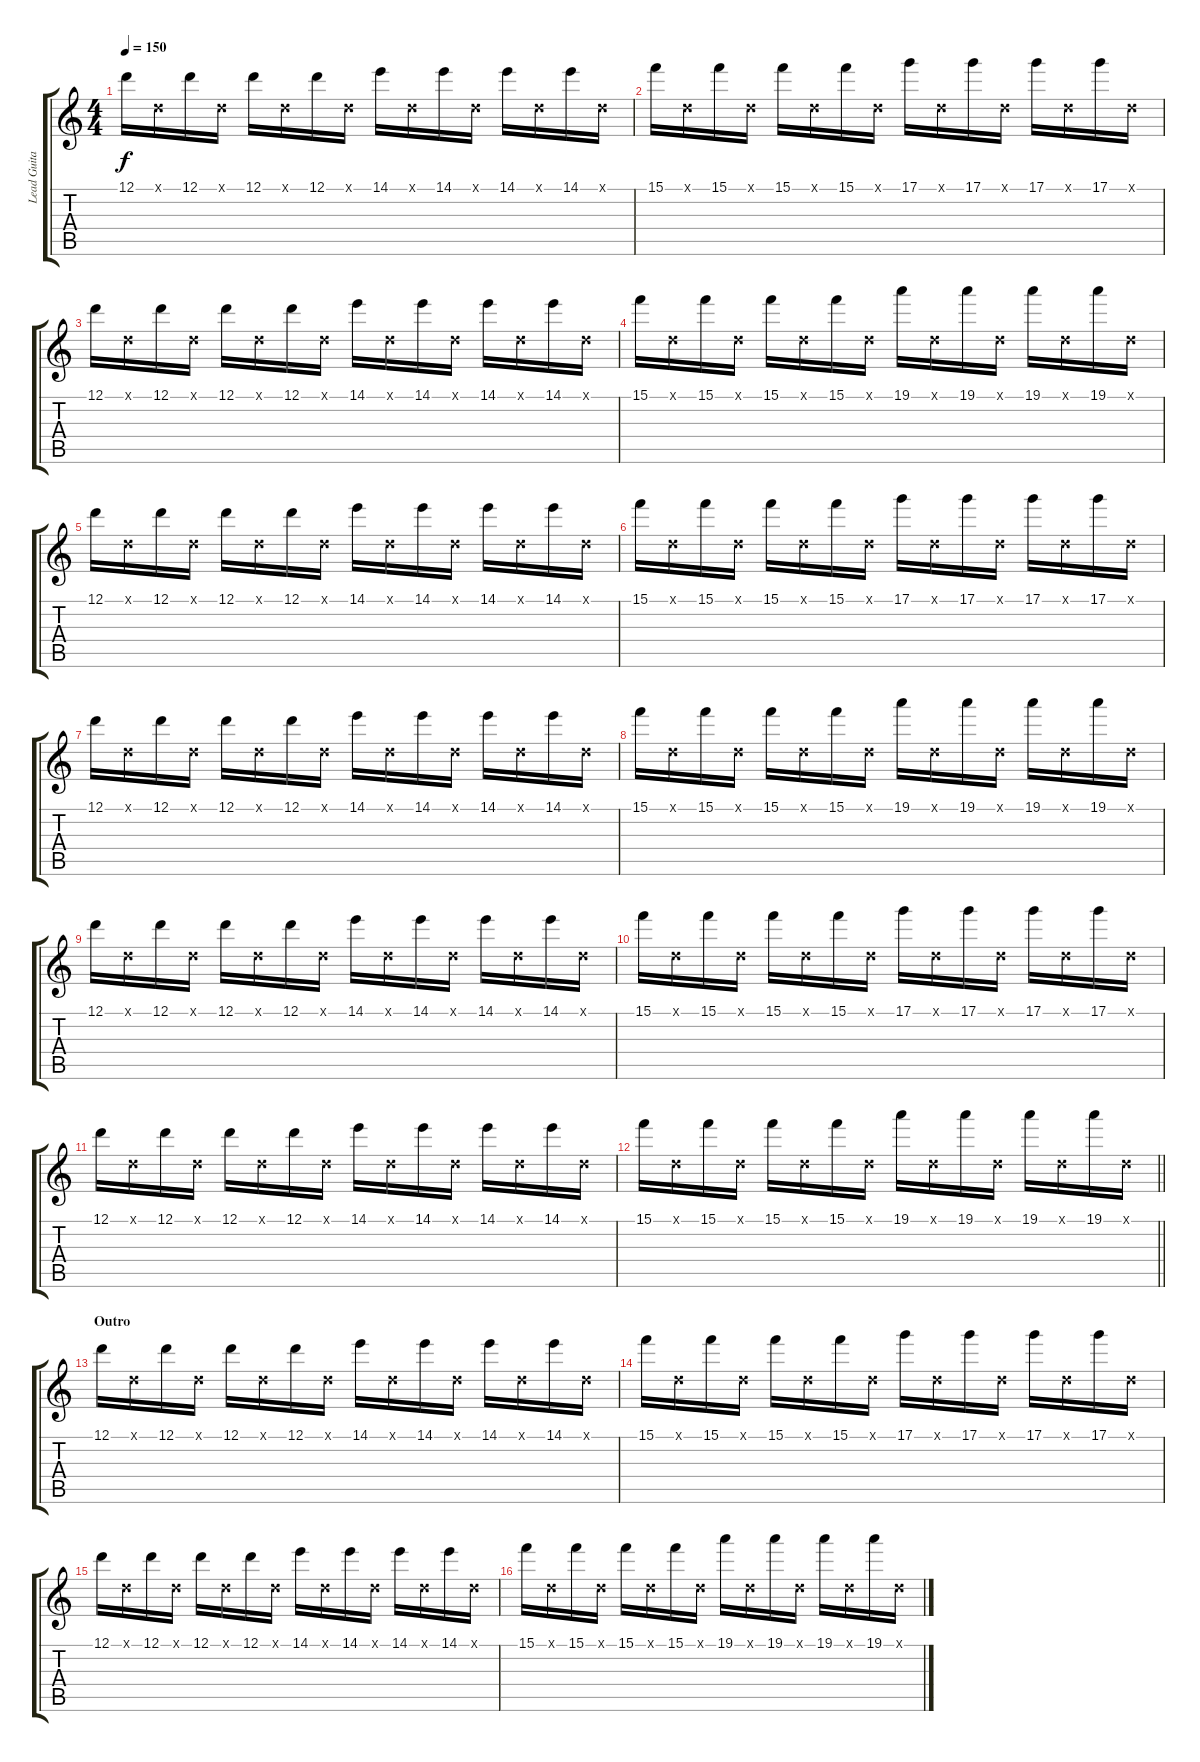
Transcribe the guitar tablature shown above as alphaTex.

\track ("Lead Guitar" "Lead Guita") {instrument distortionguitar}
\staff {score tabs}
\tuning (D4 A3 F3 C3 G2 C2) {hide}
\ts (4 4)
\tempo 150
\clef g2
\ks c
12.1.16{dy f} 0.1{x}.16 12.1.16 0.1{x}.16 12.1.16 0.1{x}.16 12.1.16 0.1{x}.16 14.1.16 0.1{x}.16 14.1.16 0.1{x}.16 14.1.16 0.1{x}.16 14.1.16 0.1{x}.16 |
15.1.16 0.1{x}.16 15.1.16 0.1{x}.16 15.1.16 0.1{x}.16 15.1.16 0.1{x}.16 17.1.16 0.1{x}.16 17.1.16 0.1{x}.16 17.1.16 0.1{x}.16 17.1.16 0.1{x}.16 |
12.1.16 0.1{x}.16 12.1.16 0.1{x}.16 12.1.16 0.1{x}.16 12.1.16 0.1{x}.16 14.1.16 0.1{x}.16 14.1.16 0.1{x}.16 14.1.16 0.1{x}.16 14.1.16 0.1{x}.16 |
15.1.16 0.1{x}.16 15.1.16 0.1{x}.16 15.1.16 0.1{x}.16 15.1.16 0.1{x}.16 19.1.16 0.1{x}.16 19.1.16 0.1{x}.16 19.1.16 0.1{x}.16 19.1.16 0.1{x}.16 |
12.1.16 0.1{x}.16 12.1.16 0.1{x}.16 12.1.16 0.1{x}.16 12.1.16 0.1{x}.16 14.1.16 0.1{x}.16 14.1.16 0.1{x}.16 14.1.16 0.1{x}.16 14.1.16 0.1{x}.16 |
15.1.16 0.1{x}.16 15.1.16 0.1{x}.16 15.1.16 0.1{x}.16 15.1.16 0.1{x}.16 17.1.16 0.1{x}.16 17.1.16 0.1{x}.16 17.1.16 0.1{x}.16 17.1.16 0.1{x}.16 |
12.1.16 0.1{x}.16 12.1.16 0.1{x}.16 12.1.16 0.1{x}.16 12.1.16 0.1{x}.16 14.1.16 0.1{x}.16 14.1.16 0.1{x}.16 14.1.16 0.1{x}.16 14.1.16 0.1{x}.16 |
15.1.16 0.1{x}.16 15.1.16 0.1{x}.16 15.1.16 0.1{x}.16 15.1.16 0.1{x}.16 19.1.16 0.1{x}.16 19.1.16 0.1{x}.16 19.1.16 0.1{x}.16 19.1.16 0.1{x}.16 |
12.1.16 0.1{x}.16 12.1.16 0.1{x}.16 12.1.16 0.1{x}.16 12.1.16 0.1{x}.16 14.1.16 0.1{x}.16 14.1.16 0.1{x}.16 14.1.16 0.1{x}.16 14.1.16 0.1{x}.16 |
15.1.16 0.1{x}.16 15.1.16 0.1{x}.16 15.1.16 0.1{x}.16 15.1.16 0.1{x}.16 17.1.16 0.1{x}.16 17.1.16 0.1{x}.16 17.1.16 0.1{x}.16 17.1.16 0.1{x}.16 |
12.1.16 0.1{x}.16 12.1.16 0.1{x}.16 12.1.16 0.1{x}.16 12.1.16 0.1{x}.16 14.1.16 0.1{x}.16 14.1.16 0.1{x}.16 14.1.16 0.1{x}.16 14.1.16 0.1{x}.16 |
\barLineRight lightlight
15.1.16 0.1{x}.16 15.1.16 0.1{x}.16 15.1.16 0.1{x}.16 15.1.16 0.1{x}.16 19.1.16 0.1{x}.16 19.1.16 0.1{x}.16 19.1.16 0.1{x}.16 19.1.16 0.1{x}.16 |
\section ("" "Outro")
12.1.16 0.1{x}.16 12.1.16 0.1{x}.16 12.1.16 0.1{x}.16 12.1.16 0.1{x}.16 14.1.16 0.1{x}.16 14.1.16 0.1{x}.16 14.1.16 0.1{x}.16 14.1.16 0.1{x}.16 |
15.1.16 0.1{x}.16 15.1.16 0.1{x}.16 15.1.16 0.1{x}.16 15.1.16 0.1{x}.16 17.1.16 0.1{x}.16 17.1.16 0.1{x}.16 17.1.16 0.1{x}.16 17.1.16 0.1{x}.16 |
12.1.16 0.1{x}.16 12.1.16 0.1{x}.16 12.1.16 0.1{x}.16 12.1.16 0.1{x}.16 14.1.16 0.1{x}.16 14.1.16 0.1{x}.16 14.1.16 0.1{x}.16 14.1.16 0.1{x}.16 |
15.1.16 0.1{x}.16 15.1.16 0.1{x}.16 15.1.16 0.1{x}.16 15.1.16 0.1{x}.16 19.1.16 0.1{x}.16 19.1.16 0.1{x}.16 19.1.16 0.1{x}.16 19.1.16 0.1{x}.16
